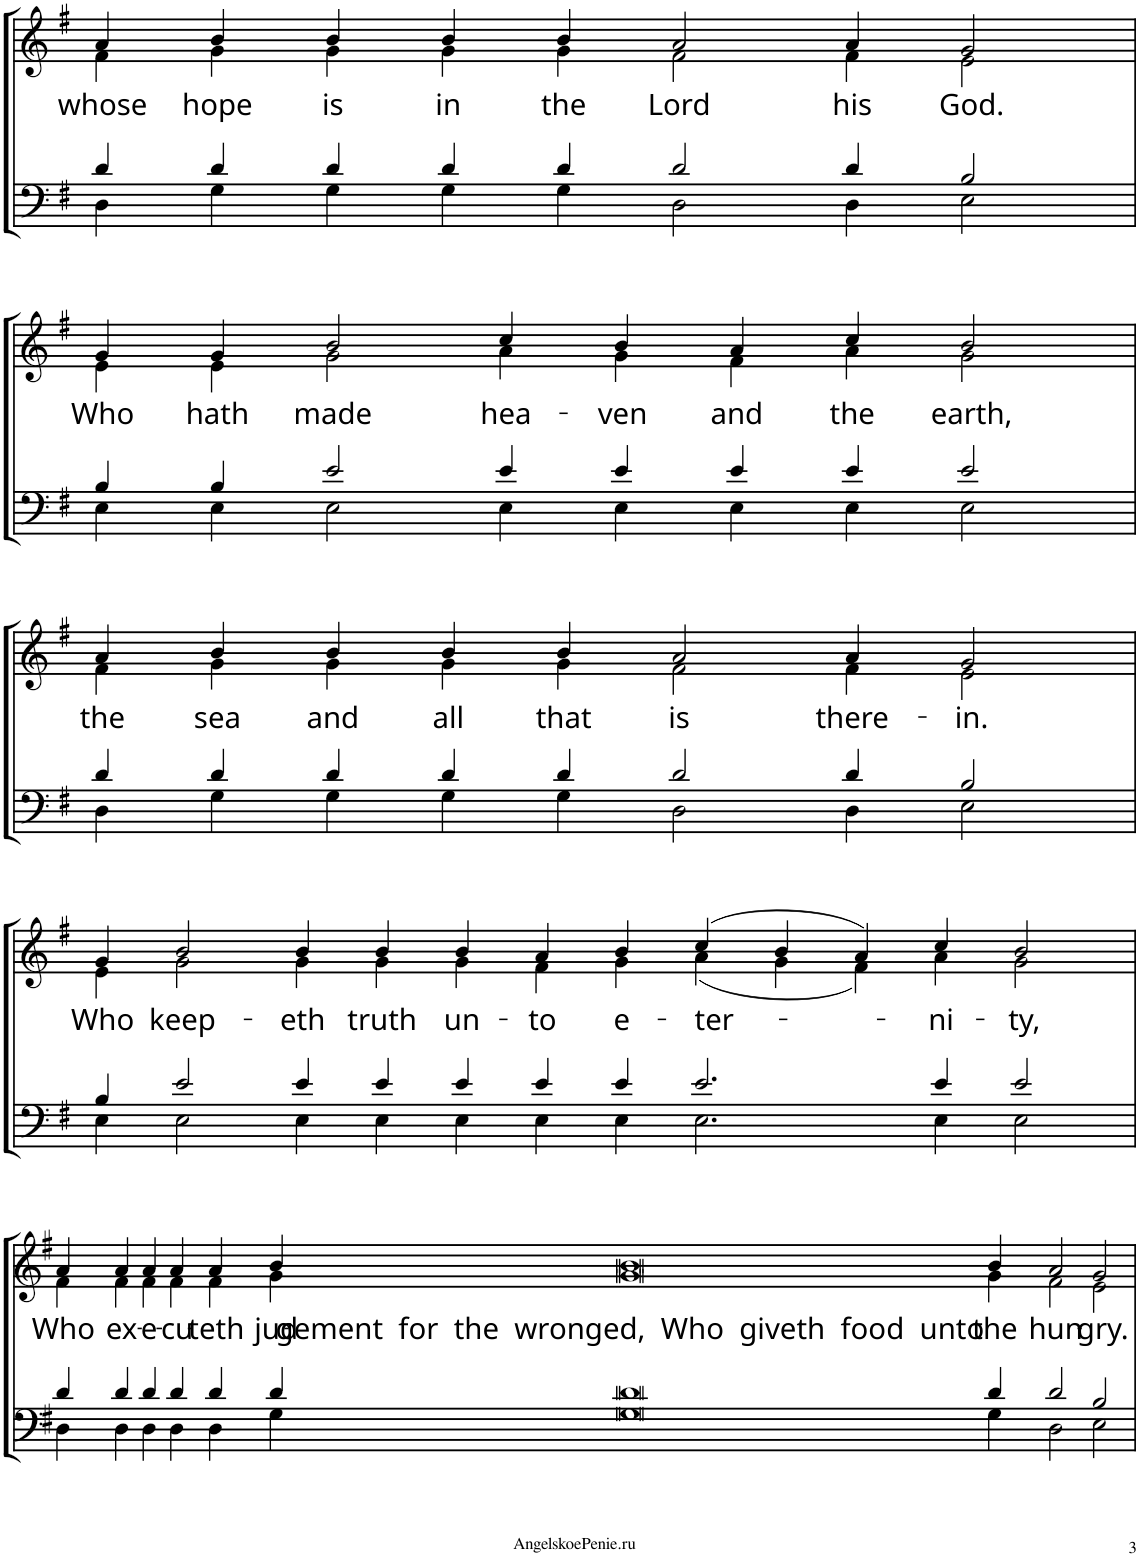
**kern	**kern	**text
*part1	*part1	*part1
*staff2	*staff1	*staff1
*I"Piano	*	*
*I'Pno.	*	*
!!LO:PB:g=z
*clefF4	*clefG2	*
*k[f#]	*k[f#]	*
*M63/4	*M63/4	*
=10	=10	=10
*^	*^	*
*	*^	*	*	*
!	!	!	!	!	!LO:LY:b
000ryy	4d/	4D\	4a/	4f#\	whose
!	!	!	!	!	!LO:LY:b
.	4d/	4G\	4b/	4g\	hope
!	!	!	!	!	!LO:LY:b
.	4d/	4G\	4b/	4g\	is
!	!	!	!	!	!LO:LY:b
.	4d/	4G\	4b/	4g\	in
!	!	!	!	!	!LO:LY:b
.	4d/	4G\	4b/	4g\	the
!	!	!	!	!	!LO:LY:b
.	2d/	2D\	2a/	2f#\	Lord
!	!	!	!	!	!LO:LY:b
.	4d/	4D\	4a/	4f#\	his
!	!	!	!	!	!LO:LY:b
.	2B/	2E\	2g/	2e\	God.
.	1ryy	1ryy	000ryy	000ryy	.
.	1ryy	1ryy	.	.	.
.	1ryy	1ryy	.	.	.
.	1ryy	1ryy	.	.	.
.	1ryy	1ryy	.	.	.
.	1ryy	1ryy	.	.	.
4%31ryy	.	.	.	.	.
.	1ryy	1ryy	.	.	.
.	1ryy	1ryy	.	.	.
.	1ryy	1ryy	00ryy	00ryy	.
.	1ryy	1ryy	.	.	.
.	1ryy	1ryy	.	.	.
.	1ryy	1ryy	.	.	.
.	1ryy	1ryy	1ryy	1ryy	.
.	4ryy	4ryy	4ryy	4ryy	.
!!LO:LB:g=z	!!
=11	=11	=11	=11	=11	=11
!	!	!	!	!	!LO:LY:b
000ryy	4B/	4E\	4g/	4e\	Who
!	!	!	!	!	!LO:LY:b
.	4B/	4E\	4g/	4e\	hath
!	!	!	!	!	!LO:LY:b
.	2e/	2E\	2b/	2g\	made
!	!	!	!	!	!LO:LY:b
.	4e/	4E\	4cc/	4a\	hea-
!	!	!	!	!	!LO:LY:b
.	4e/	4E\	4b/	4g\	-ven
!	!	!	!	!	!LO:LY:b
.	4e/	4E\	4a/	4f#\	and
!	!	!	!	!	!LO:LY:b
.	4e/	4E\	4cc/	4a\	the
!	!	!	!	!	!LO:LY:b
.	2e/	2E\	2b/	2g\	earth,
.	1ryy	1ryy	000ryy	000ryy	.
.	1ryy	1ryy	.	.	.
.	1ryy	1ryy	.	.	.
.	1ryy	1ryy	.	.	.
.	1ryy	1ryy	.	.	.
.	1ryy	1ryy	.	.	.
4%31ryy	.	.	.	.	.
.	1ryy	1ryy	.	.	.
.	1ryy	1ryy	.	.	.
.	1ryy	1ryy	00ryy	00ryy	.
.	1ryy	1ryy	.	.	.
.	1ryy	1ryy	.	.	.
.	1ryy	1ryy	.	.	.
.	1ryy	1ryy	1ryy	1ryy	.
.	4ryy	4ryy	4ryy	4ryy	.
!!LO:LB:g=z	!!
=12	=12	=12	=12	=12	=12
!	!	!	!	!	!LO:LY:b
000ryy	4d/	4D\	4a/	4f#\	the
!	!	!	!	!	!LO:LY:b
.	4d/	4G\	4b/	4g\	sea
!	!	!	!	!	!LO:LY:b
.	4d/	4G\	4b/	4g\	and
!	!	!	!	!	!LO:LY:b
.	4d/	4G\	4b/	4g\	all
!	!	!	!	!	!LO:LY:b
.	4d/	4G\	4b/	4g\	that
!	!	!	!	!	!LO:LY:b
.	2d/	2D\	2a/	2f#\	is
!	!	!	!	!	!LO:LY:b
.	4d/	4D\	4a/	4f#\	there-
!	!	!	!	!	!LO:LY:b
.	2B/	2E\	2g/	2e\	-in.
.	1ryy	1ryy	000ryy	000ryy	.
.	1ryy	1ryy	.	.	.
.	1ryy	1ryy	.	.	.
.	1ryy	1ryy	.	.	.
.	1ryy	1ryy	.	.	.
.	1ryy	1ryy	.	.	.
4%31ryy	.	.	.	.	.
.	1ryy	1ryy	.	.	.
.	1ryy	1ryy	.	.	.
.	1ryy	1ryy	00ryy	00ryy	.
.	1ryy	1ryy	.	.	.
.	1ryy	1ryy	.	.	.
.	1ryy	1ryy	.	.	.
.	1ryy	1ryy	1ryy	1ryy	.
.	4ryy	4ryy	4ryy	4ryy	.
!!LO:LB:g=z	!!
=13	=13	=13	=13	=13	=13
!	!	!	!	!	!LO:LY:b
000ryy	4B/	4E\	4g/	4e\	Who
!	!	!	!	!	!LO:LY:b
.	2e/	2E\	2b/	2g\	keep-
!	!	!	!	!	!LO:LY:b
.	4e/	4E\	4b/	4g\	-eth
!	!	!	!	!	!LO:LY:b
.	4e/	4E\	4b/	4g\	truth
!	!	!	!	!	!LO:LY:b
.	4e/	4E\	4b/	4g\	un-
!	!	!	!	!	!LO:LY:b
.	4e/	4E\	4a/	4f#\	-to
!	!	!	!	!	!LO:LY:b
.	4e/	4E\	4b/	4g\	e-
!	!	!	!	!	!LO:LY:b
.	2.e/	2.E\	(4cc/	(4a\	-ter-
.	.	.	4b/	4g\	.
.	.	.	4a/)	4f#\)	.
!	!	!	!	!	!LO:LY:b
.	4e/	4E\	4cc/	4a\	-ni-
!	!	!	!	!	!LO:LY:b
.	2e/	2E\	2b/	2g\	-ty,
.	1ryy	1ryy	000ryy	000ryy	.
.	1ryy	1ryy	.	.	.
.	1ryy	1ryy	.	.	.
.	1ryy	1ryy	.	.	.
.	1ryy	1ryy	.	.	.
4%31ryy	.	.	.	.	.
.	1ryy	1ryy	.	.	.
.	1ryy	1ryy	.	.	.
.	1ryy	1ryy	.	.	.
.	1ryy	1ryy	00ryy	00ryy	.
.	1ryy	1ryy	.	.	.
.	1ryy	1ryy	.	.	.
.	1ryy	1ryy	.	.	.
.	4ryy	4ryy	4ryy	4ryy	.
!!LO:LB:g=z	!!
=14	=14	=14	=14	=14	=14
!	!	!	!	!	!LO:LY:b
000ryy	4d/	4D\	4a/	4f#\	Who
!	!	!	!	!	!LO:LY:b
.	4d/	4D\	4a/	4f#\	ex-
!	!	!	!	!	!LO:LY:b
.	4d/	4D\	4a/	4f#\	-e-
!	!	!	!	!	!LO:LY:b
.	4d/	4D\	4a/	4f#\	-cu-
!	!	!	!	!	!LO:LY:b
.	4d/	4D\	4a/	4f#\	-teth
!	!	!	!	!	!LO:LY:b
.	4d/	4G\	4b/	4g\	jud-
!	!	!	!	!	!LO:LY:b
.	4d	4G	4b	4g	-gement for the wronged, Who giveth food unto
!	!	!	!	!	!LO:LY:b
.	4d/	4G\	4b/	4g\	the
!	!	!	!	!	!LO:LY:b
.	2d/	2D\	2a/	2f#\	hun-
!	!	!	!	!	!LO:LY:b
.	2B/	2E\	2g/	2e\	-gry.
.	1ryy	1ryy	000ryy	000ryy	.
.	1ryy	1ryy	.	.	.
.	1ryy	1ryy	.	.	.
.	1ryy	1ryy	.	.	.
.	1ryy	1ryy	.	.	.
4%31ryy	1ryy	1ryy	.	.	.
.	1ryy	1ryy	.	.	.
.	1ryy	1ryy	.	.	.
.	1ryy	1ryy	00ryy	00ryy	.
.	4%15ryy	4%15ryy	.	.	.
.	.	.	2.ryy	2.ryy	.
*v	*v	*v	*	*	*
*	*v	*v	*
=	=	=
*-	*-	*-
